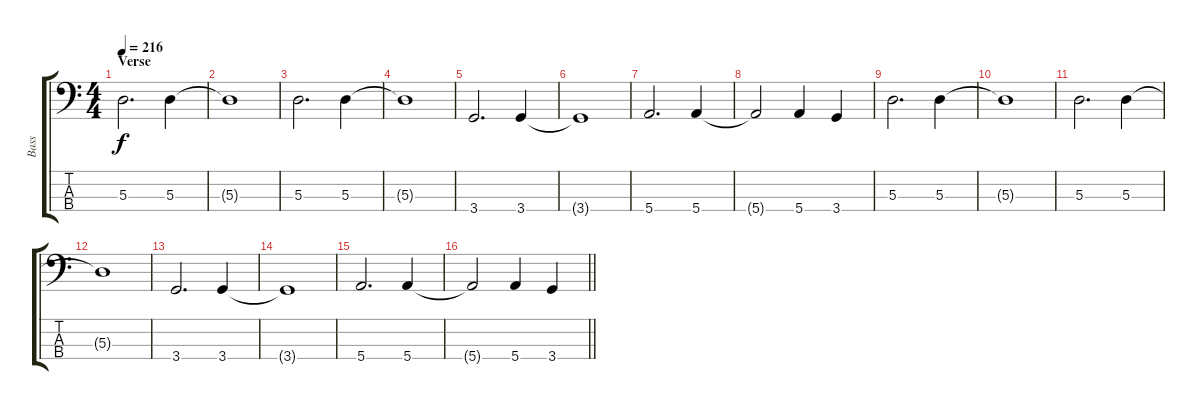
\track ("Bass" "Bass") {instrument slapbass2}
\staff {score tabs}
\tuning (G2 D2 A1 E1) {hide}
\ts (4 4)
\section ("" "Verse")
\tempo 216
\clef f4
\ks c
5.3.2{d dy f} 5.3.4 |
5.3{t}.1 |
5.3.2{d} 5.3.4 |
5.3{t}.1 |
3.4.2{d} 3.4.4 |
3.4{t}.1 |
5.4.2{d} 5.4.4 |
5.4{t}.2 5.4.4 3.4.4 |
5.3.2{d} 5.3.4 |
5.3{t}.1 |
5.3.2{d} 5.3.4 |
5.3{t}.1 |
3.4.2{d} 3.4.4 |
3.4{t}.1 |
5.4.2{d} 5.4.4 |
\barLineRight lightlight
5.4{t}.2 5.4.4 3.4.4
